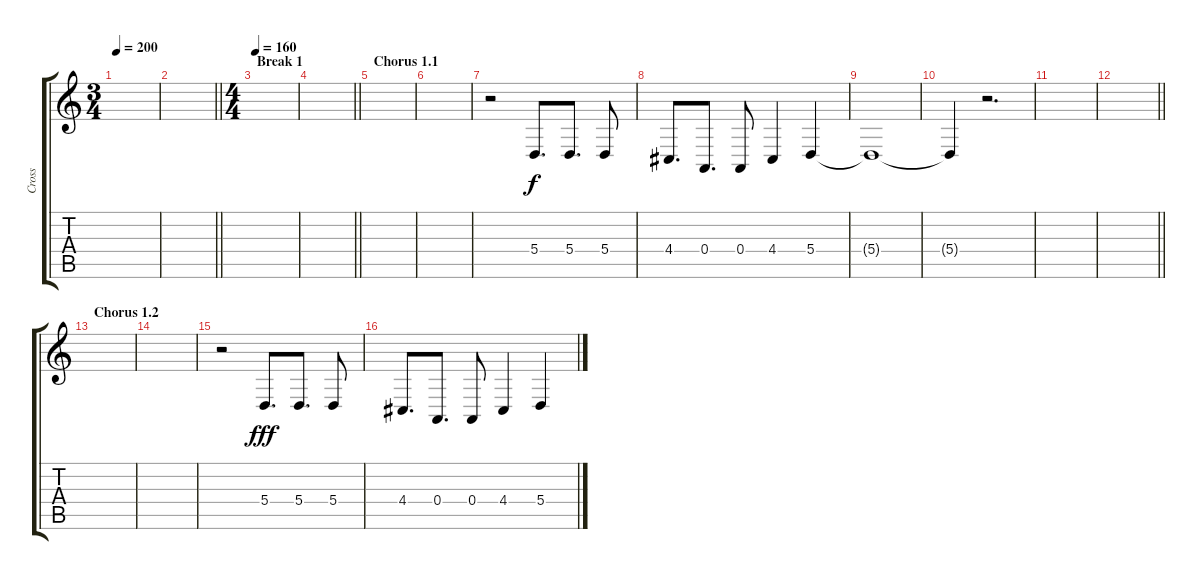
\track ("Cross" "Cross") {instrument lead2sawtooth}
\staff {score tabs}
\tuning (B3 Gb3 D3 A2 E2 B1) {hide}
\ts (3 4)
\tempo 200
\clef g2
\ks c
|
\barLineRight lightlight
|
\ts (4 4)
\section ("" "Break 1")
\tempo 160
|
\barLineRight lightlight
|
\section ("" "Chorus 1.1")
|
|
r.2 5.4.8{d} 5.4.8{d} 5.4.8 |
4.4.8{d} 0.4.8{d} 0.4.8 4.4.4 5.4.4 |
5.4{t}.1 |
5.4{t}.4{dy f} r.2{d} |
|
\barLineRight lightlight
|
\section ("" "Chorus 1.2")
|
|
r.2 5.4.8{d dy fff} 5.4.8{d} 5.4.8 |
4.4.8{d} 0.4.8{d} 0.4.8 4.4.4 5.4.4
